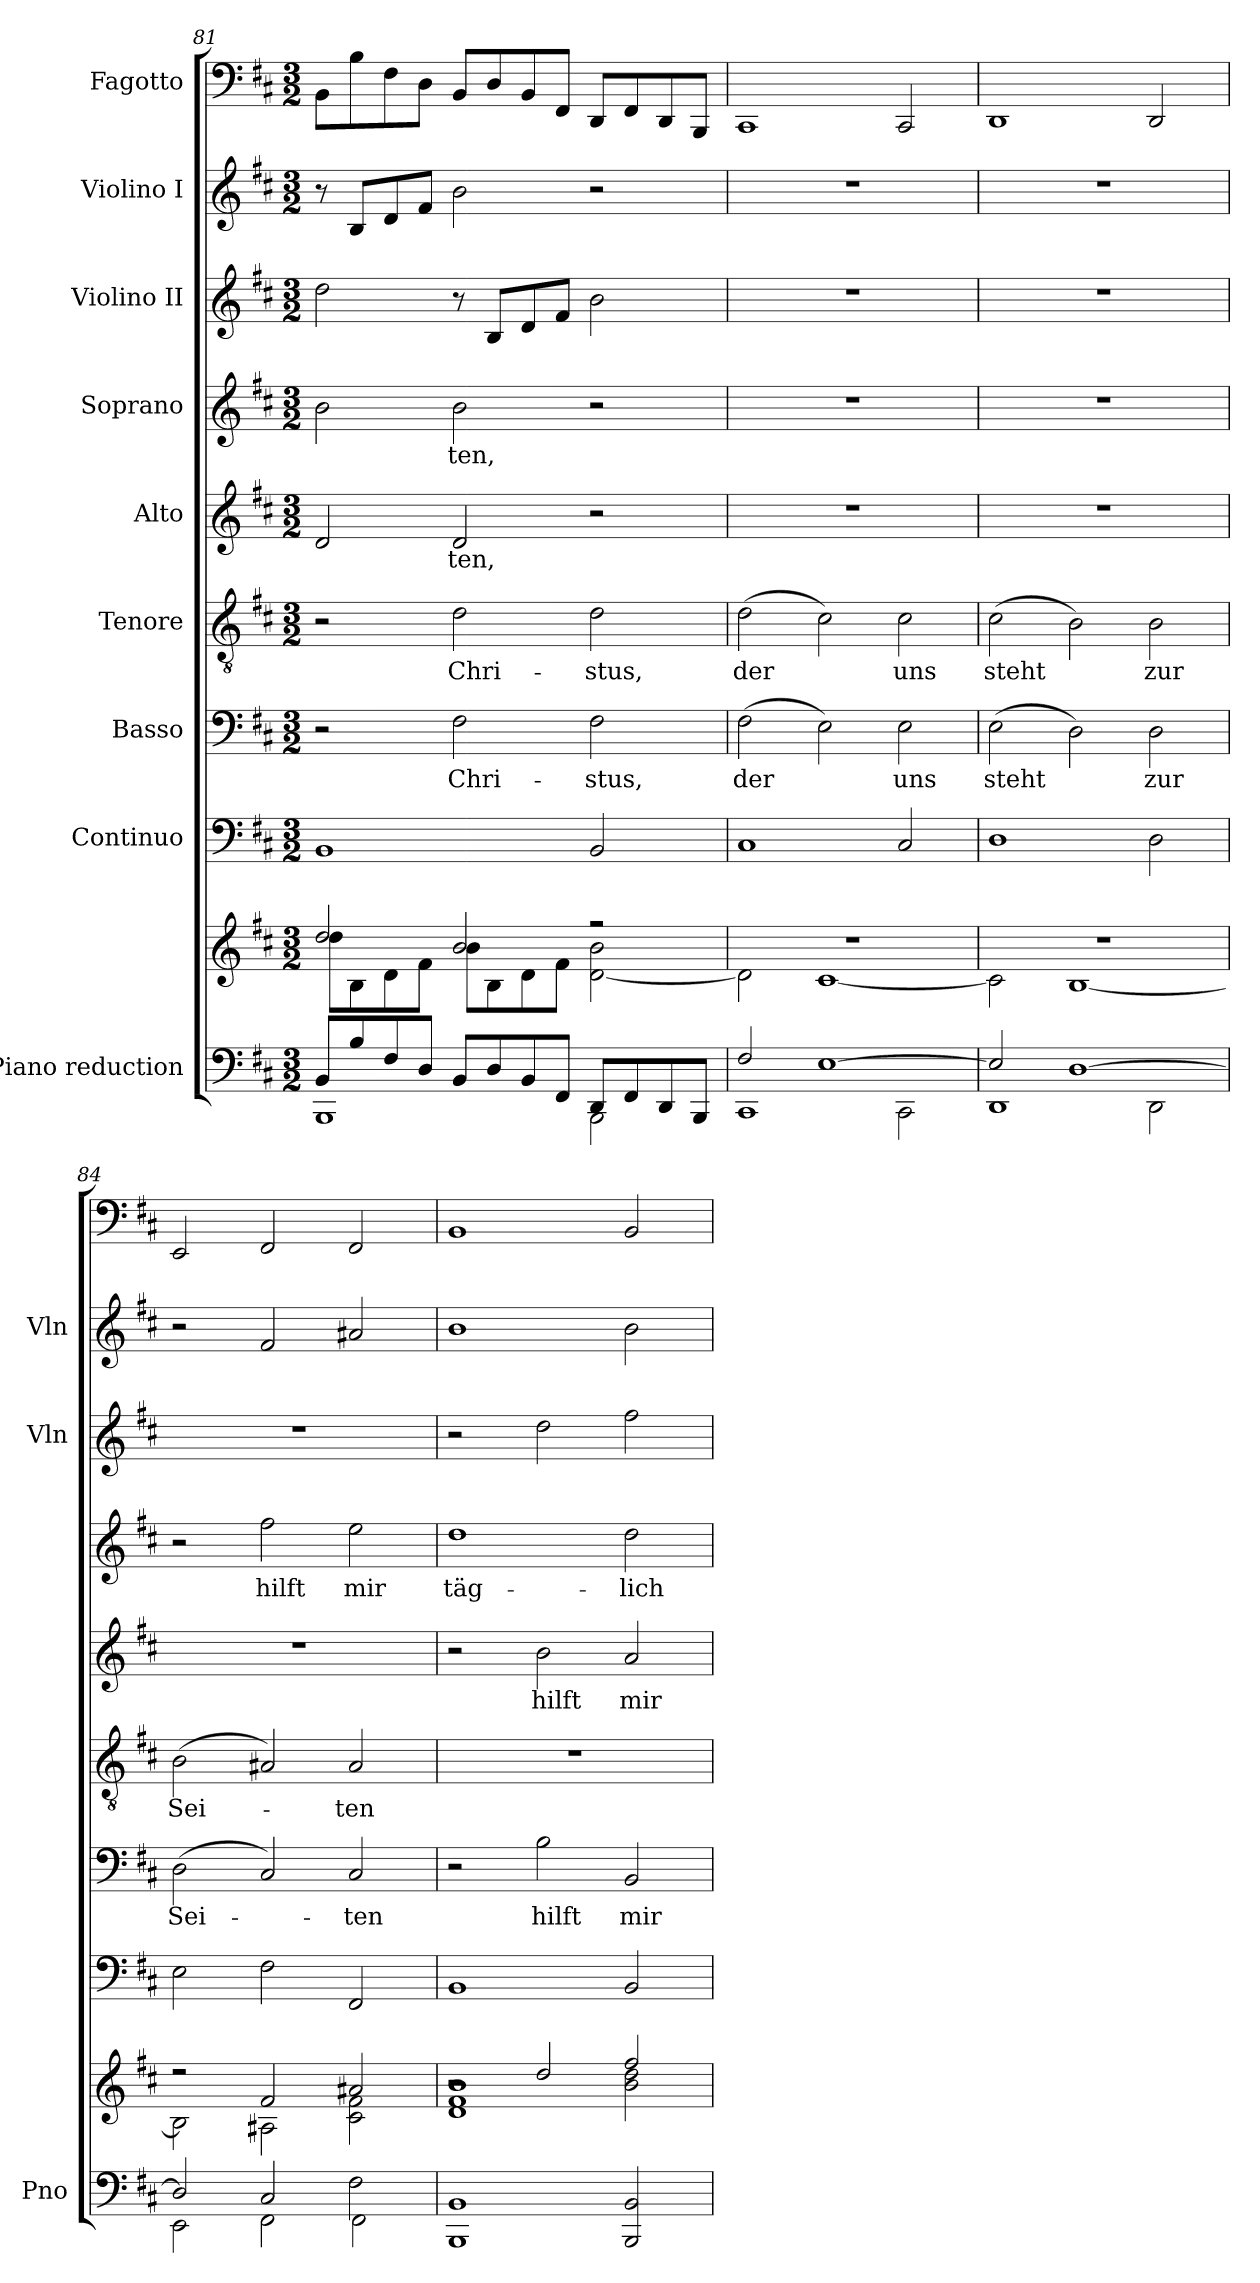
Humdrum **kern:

**kern	**kern	**kern	**kern	**text	**kern	**text	**kern	**text	**kern	**text	**kern	**kern	**kern
*part9	*part9	*part8	*part7	*part7	*part6	*part6	*part5	*part5	*part4	*part4	*part3	*part2	*part1
*staff10	*staff9	*staff8	*staff7	*staff7	*staff6	*staff6	*staff5	*staff5	*staff4	*staff4	*staff3	*staff2	*staff1
*I"Piano reduction	*	*I"Continuo	*I"Basso	*	*I"Tenore	*	*I"Alto	*	*I"Soprano	*	*I"Violino II	*I"Violino I	*I"Fagotto
*I'Pno	*	*	*	*	*	*	*	*	*	*	*I'Vln	*I'Vln	*
*clefF4	*clefG2	*clefF4	*clefF4	*	*clefGv2	*	*clefG2	*	*clefG2	*	*clefG2	*clefG2	*clefF4
*k[f#c#]	*k[f#c#]	*k[f#c#]	*k[f#c#]	*	*k[f#c#]	*	*k[f#c#]	*	*k[f#c#]	*	*k[f#c#]	*k[f#c#]	*k[f#c#]
*M3/2	*M3/2	*M3/2	*M3/2	*	*M3/2	*	*M3/2	*	*M3/2	*	*M3/2	*M3/2	*M3/2
=81	=81	=81	=81	=81	=81	=81	=81	=81	=81	=81	=81	=81	=81
*^	*^	*	*	*	*	*	*	*	*	*	*	*	*
8BB!/L	1BBB	2dd/	8dd\L	1BB	2r	.	2r	.	2d/	.	2b\	.	2dd\	8r	8BB\L
8B!/	.	.	8B\	.	.	.	.	.	.	.	.	.	.	8B/L	8B\
8F#!/	.	.	8d\	.	.	.	.	.	.	.	.	.	.	8d/	8F#\
8D!/J	.	.	8f#\J	.	.	.	.	.	.	.	.	.	.	8f#/J	8D\J
!	!	!	!	!	!	!LO:LY:b	!	!LO:LY:b	!	!LO:LY:b	!	!LO:LY:b	!	!	!
8BB!/L	.	2b/	8b\L	.	2F#\	Chri-	2d\	Chri-	2d/	ten,	2b\	ten,	8r	2b\	8BB/L
8D!/	.	.	8B\	.	.	.	.	.	.	.	.	.	8B/L	.	8D/
8BB!/	.	.	8d\	.	.	.	.	.	.	.	.	.	8d/	.	8BB/
8FF#!/J	.	.	8f#\J	.	.	.	.	.	.	.	.	.	8f#/J	.	8FF#/J
!	!	!	!	!	!	!LO:LY:b	!	!LO:LY:b	!	!	!	!	!	!	!
8DD!/L	2BBB\	2r	[2d!\ 2b\	2BB/	2F#\	stus,	2d\	-stus,	2r	.	2r	.	2b\	2r	8DD/L
8FF#!/	.	.	.	.	.	.	.	.	.	.	.	.	.	.	8FF#/
8DD!/	.	.	.	.	.	.	.	.	.	.	.	.	.	.	8DD/
8BBB!/J	.	.	.	.	.	.	.	.	.	.	.	.	.	.	8BBB/J
=82	=82	=82	=82	=82	=82	=82	=82	=82	=82	=82	=82	=82	=82	=82	=82
!	!	!	!	!	!	!LO:LY:b	!	!LO:LY:b	!	!	!	!	!	!	!
2F#!/	1CC#	1.r	2d!\]	1C#	(2F#\	der	(2d\	der	1.r	.	1.r	.	1.r	1.r	1CC#
[1E!	.	.	[1c#!	.	2E\)	.	2c#\)	.	.	.	.	.	.	.	.
!	!	!	!	!	!	!LO:LY:b	!	!LO:LY:b	!	!	!	!	!	!	!
.	2CC#\	.	.	2C#/	2E\	uns	2c#\	uns	.	.	.	.	.	.	2CC#/
=83	=83	=83	=83	=83	=83	=83	=83	=83	=83	=83	=83	=83	=83	=83	=83
!	!	!	!	!	!	!LO:LY:b	!	!LO:LY:b	!	!	!	!	!	!	!
2E!/]	1DD	1.r	2c#!\]	1D	(2E\	steht	(2c#\	steht	1.r	.	1.r	.	1.r	1.r	1DD
[1D!	.	.	[1B!	.	2D\)	.	2B\)	.	.	.	.	.	.	.	.
!	!	!	!	!	!	!LO:LY:b	!	!LO:LY:b	!	!	!	!	!	!	!
.	2DD\	.	.	2D\	2D\	zur	2B\	zur	.	.	.	.	.	.	2DD/
=84	=84	=84	=84	=84	=84	=84	=84	=84	=84	=84	=84	=84	=84	=84	=84
!	!	!	!	!	!	!LO:LY:b	!	!LO:LY:b	!	!	!	!	!	!	!
2D!/]	2EE\	2r	2B!\]	2E\	(2D\	Sei-	(2B\	Sei-	1.r	.	2r	.	1.r	2r	2EE/
!	!	!	!	!	!	!	!	!	!	!	!	!LO:LY:b	!	!	!
2C#!/	2FF#\	2f#/	2A#X!\	2F#\	2C#/)	.	2A#X/)	.	.	.	2ff#\	hilft	.	2f#/	2FF#/
!	!	!	!	!	!	!LO:LY:b	!	!LO:LY:b	!	!	!	!LO:LY:b	!	!	!
2F#\	2FF#\	2a#X/	2c#!\ 2f#!\	2FF#/	2C#/	-ten	2A#/	-ten	.	.	2ee\	mir	.	2a#X/	2FF#/
=85	=85	=85	=85	=85	=85	=85	=85	=85	=85	=85	=85	=85	=85	=85	=85
*	*	*	*^	*	*	*	*	*	*	*	*	*	*	*	*
!	!	!	!	!	!	!	!	!	!	!	!	!	!LO:LY:b	!	!	!
*v	*v	*	*	*	*	*	*	*	*	*	*	*	*	*	*	*
1BBB 1BB	1b	1d! 1f#!	2r	1BB	2r	.	1.r	.	2r	.	1dd	täg-	2r	1b	1BB
!	!	!	!	!	!	!LO:LY:b	!	!	!	!LO:LY:b	!	!	!	!	!
.	.	.	2dd/	.	2B\	hilft	.	.	2b\	hilft	.	.	2dd\	.	.
!	!	!	!	!	!	!LO:LY:b	!	!	!	!LO:LY:b	!	!LO:LY:b	!	!	!
2BBB/ 2BB/	2ff#/	2b\ 2dd!\	2ryy	2BB/	2BB/	mir	.	.	2a/	mir	2dd\	-lich	2ff#\	2b\	2BB/
*	*v	*v	*v	*	*	*	*	*	*	*	*	*	*	*	*
=	=	=	=	=	=	=	=	=	=	=	=	=	=
*-	*-	*-	*-	*-	*-	*-	*-	*-	*-	*-	*-	*-	*-
